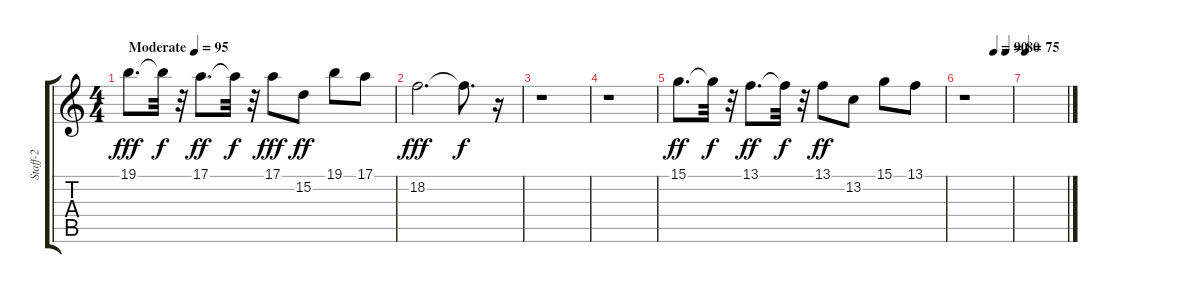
\track ("Staff-2" "Staff-2") {instrument brightacousticpiano}
\staff {score tabs}
\tuning (E4 B3 G3 D3 A2 E2) {hide}
\ts (4 4)
\tempo (95 "Moderate")
\clef g2
\ks c
19.1.8{d dy fff instrument brightacousticpiano} 19.1{t}.32{dy f} r.32 17.1.8{d dy ff} 17.1{t}.32{dy f} r.32 17.1.8{dy fff} 15.2.8{dy ff} 19.1.8 17.1.8 |
18.2.2{d dy fff} 18.2{t}.8{d dy f} r.16 |
r.1 |
r.1 |
15.1.8{d dy ff} 15.1{t}.32{dy f} r.32 13.1.8{d dy ff} 13.1{t}.32{dy f} r.32 13.1.8{dy ff} 13.2.8 15.1.8 13.1.8 |
\tempo (90 0.625)
\tempo (80 0.875)
r.1 |
\tempo 75
